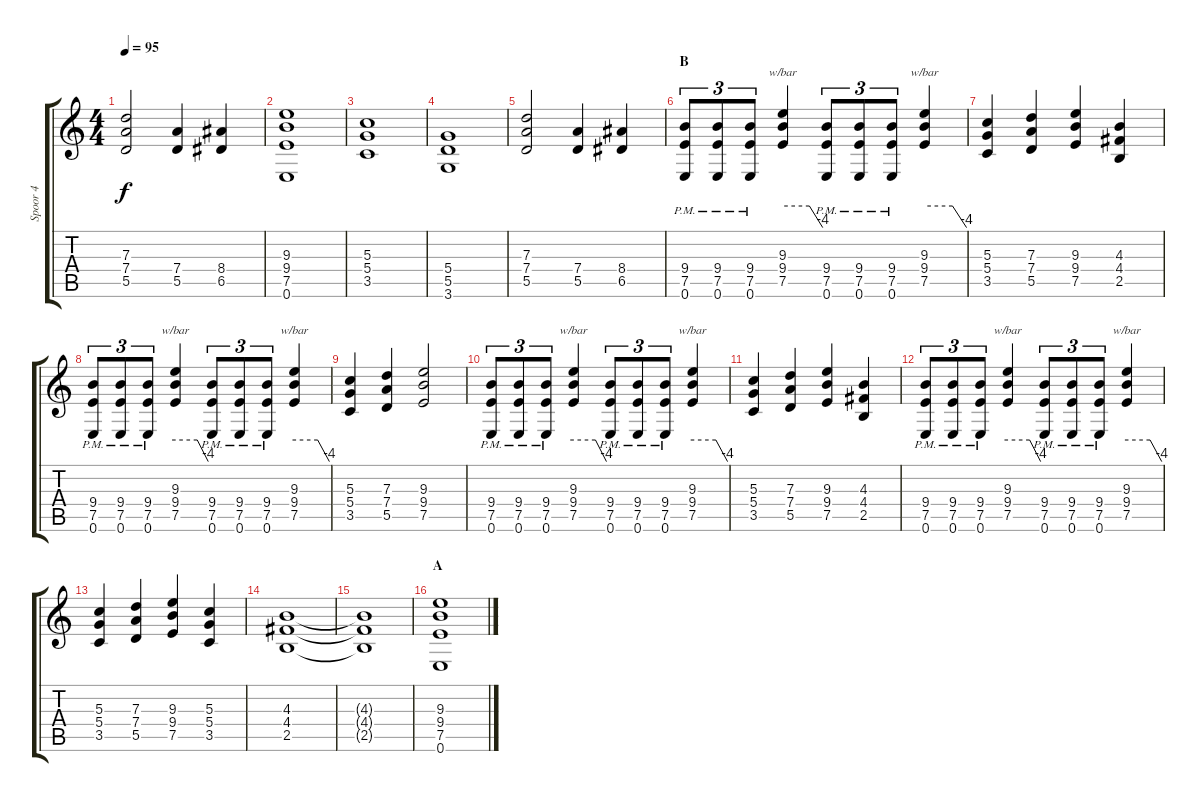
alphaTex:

\track ("Spoor 4" "Spoor 4") {instrument overdrivenguitar}
\staff {score tabs}
\tuning (E4 B3 G3 D3 A2 E2) {hide}
\ts (4 4)
\tempo 95
\clef g2
\ks c
(7.3 7.4 5.5).2{dy f} (7.4 5.5).4 (8.4 6.5).4 |
(9.3 9.4 7.5 0.6).1 |
(5.3 5.4 3.5).1 |
(5.4 5.5 3.6).1 |
(7.3 7.4 5.5).2 (7.4 5.5).4 (8.4 6.5).4 |
\section ("" "B")
(9.4{pm} 7.5{pm} 0.6{pm}).8{tu (3 2)} (9.4{pm} 7.5{pm} 0.6{pm}).8{tu (3 2)} (9.4{pm} 7.5{pm} 0.6{pm}).8{tu (3 2)} (9.3 9.4 7.5).4{tbe (custom default 0 0 40 0 60 -16)} (9.4{pm} 7.5{pm} 0.6{pm}).8{tu (3 2)} (9.4{pm} 7.5{pm} 0.6{pm}).8{tu (3 2)} (9.4{pm} 7.5{pm} 0.6{pm}).8{tu (3 2)} (9.3 9.4 7.5).4{tbe (custom default 0 0 40 0 60 -16)} |
(5.3 5.4 3.5).4 (7.3 7.4 5.5).4 (9.3 9.4 7.5).4 (4.3 4.4 2.5).4 |
(9.4{pm} 7.5{pm} 0.6{pm}).8{tu (3 2)} (9.4{pm} 7.5{pm} 0.6{pm}).8{tu (3 2)} (9.4{pm} 7.5{pm} 0.6{pm}).8{tu (3 2)} (9.3 9.4 7.5).4{tbe (custom default 0 0 40 0 60 -16)} (9.4{pm} 7.5{pm} 0.6{pm}).8{tu (3 2)} (9.4{pm} 7.5{pm} 0.6{pm}).8{tu (3 2)} (9.4{pm} 7.5{pm} 0.6{pm}).8{tu (3 2)} (9.3 9.4 7.5).4{tbe (custom default 0 0 40 0 60 -16)} |
(5.3 5.4 3.5).4 (7.3 7.4 5.5).4 (9.3 9.4 7.5).2 |
(9.4{pm} 7.5{pm} 0.6{pm}).8{tu (3 2)} (9.4{pm} 7.5{pm} 0.6{pm}).8{tu (3 2)} (9.4{pm} 7.5{pm} 0.6{pm}).8{tu (3 2)} (9.3 9.4 7.5).4{tbe (custom default 0 0 40 0 60 -16)} (9.4{pm} 7.5{pm} 0.6{pm}).8{tu (3 2)} (9.4{pm} 7.5{pm} 0.6{pm}).8{tu (3 2)} (9.4{pm} 7.5{pm} 0.6{pm}).8{tu (3 2)} (9.3 9.4 7.5).4{tbe (custom default 0 0 40 0 60 -16)} |
(5.3 5.4 3.5).4 (7.3 7.4 5.5).4 (9.3 9.4 7.5).4 (4.3 4.4 2.5).4 |
(9.4{pm} 7.5{pm} 0.6{pm}).8{tu (3 2)} (9.4{pm} 7.5{pm} 0.6{pm}).8{tu (3 2)} (9.4{pm} 7.5{pm} 0.6{pm}).8{tu (3 2)} (9.3 9.4 7.5).4{tbe (custom default 0 0 40 0 60 -16)} (9.4{pm} 7.5{pm} 0.6{pm}).8{tu (3 2)} (9.4{pm} 7.5{pm} 0.6{pm}).8{tu (3 2)} (9.4{pm} 7.5{pm} 0.6{pm}).8{tu (3 2)} (9.3 9.4 7.5).4{tbe (custom default 0 0 40 0 60 -16)} |
(5.3 5.4 3.5).4 (7.3 7.4 5.5).4 (9.3 9.4 7.5).4 (5.3 5.4 3.5).4 |
(4.3 4.4 2.5).1 |
(4.3{t} 4.4{t} 2.5{t}).1 |
\section ("" "A")
(9.3 9.4 7.5 0.6).1
